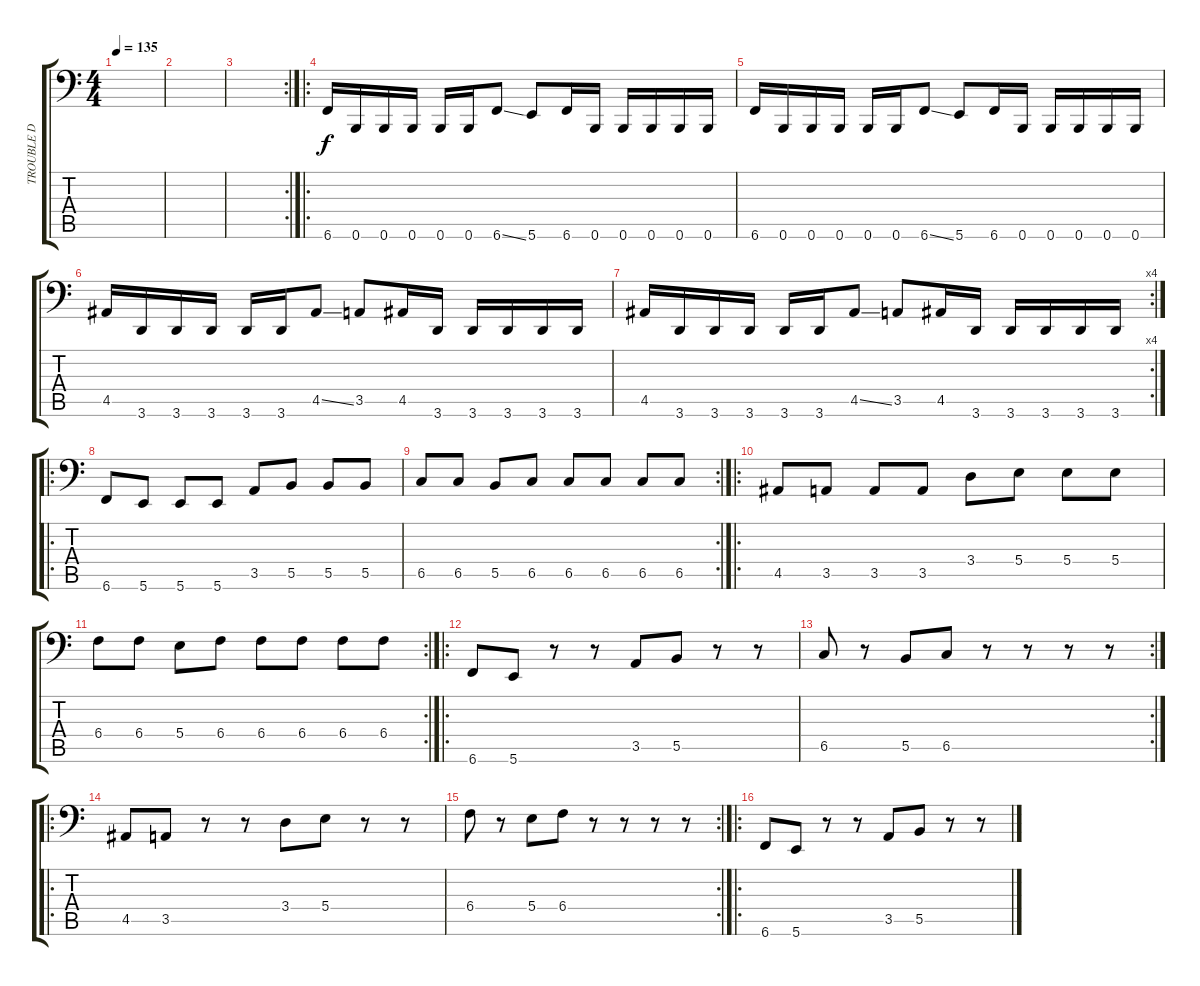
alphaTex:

\track ("TROUBLE D" "TROUBLE D") {instrument electricbasspick}
\staff {score tabs}
\tuning (Db3 Ab2 E2 B1 Gb1 B0) {hide}
\ts (4 4)
\tempo 135
\clef f4
\ks c
|
|
\rc 2
|
\ro
6.6.16 0.6.16 0.6.16 0.6.16 0.6.16 0.6.16 6.6{ss}.8 5.6.8 6.6.16 0.6.16 0.6.16 0.6.16 0.6.16 0.6.16 |
6.6.16 0.6.16 0.6.16 0.6.16 0.6.16 0.6.16 6.6{ss}.8 5.6.8 6.6.16 0.6.16 0.6.16 0.6.16 0.6.16 0.6.16 |
4.5.16 3.6.16 3.6.16 3.6.16 3.6.16 3.6.16 4.5{ss}.8 3.5.8 4.5.16 3.6.16 3.6.16 3.6.16 3.6.16 3.6.16 |
\rc 4
4.5.16 3.6.16 3.6.16 3.6.16 3.6.16 3.6.16 4.5{ss}.8 3.5.8 4.5.16 3.6.16 3.6.16 3.6.16 3.6.16 3.6.16 |
\ro
6.6.8 5.6.8 5.6.8 5.6.8 3.5.8 5.5.8 5.5.8 5.5.8 |
\rc 2
6.5.8 6.5.8 5.5.8 6.5.8 6.5.8 6.5.8 6.5.8 6.5.8 |
\ro
4.5.8 3.5.8 3.5.8 3.5.8 3.4.8 5.4.8 5.4.8 5.4.8 |
\rc 2
6.4.8 6.4.8 5.4.8 6.4.8 6.4.8 6.4.8 6.4.8 6.4.8 |
\ro
6.6.8 5.6.8 r.8 r.8 3.5.8 5.5.8 r.8 r.8 |
\rc 2
6.5.8 r.8 5.5.8 6.5.8 r.8 r.8 r.8 r.8 |
\ro
4.5.8 3.5.8 r.8 r.8 3.4.8 5.4.8 r.8 r.8 |
\rc 2
6.4.8 r.8 5.4.8 6.4.8 r.8 r.8 r.8 r.8 |
\ro
6.6.8 5.6.8 r.8 r.8 3.5.8 5.5.8 r.8 r.8
